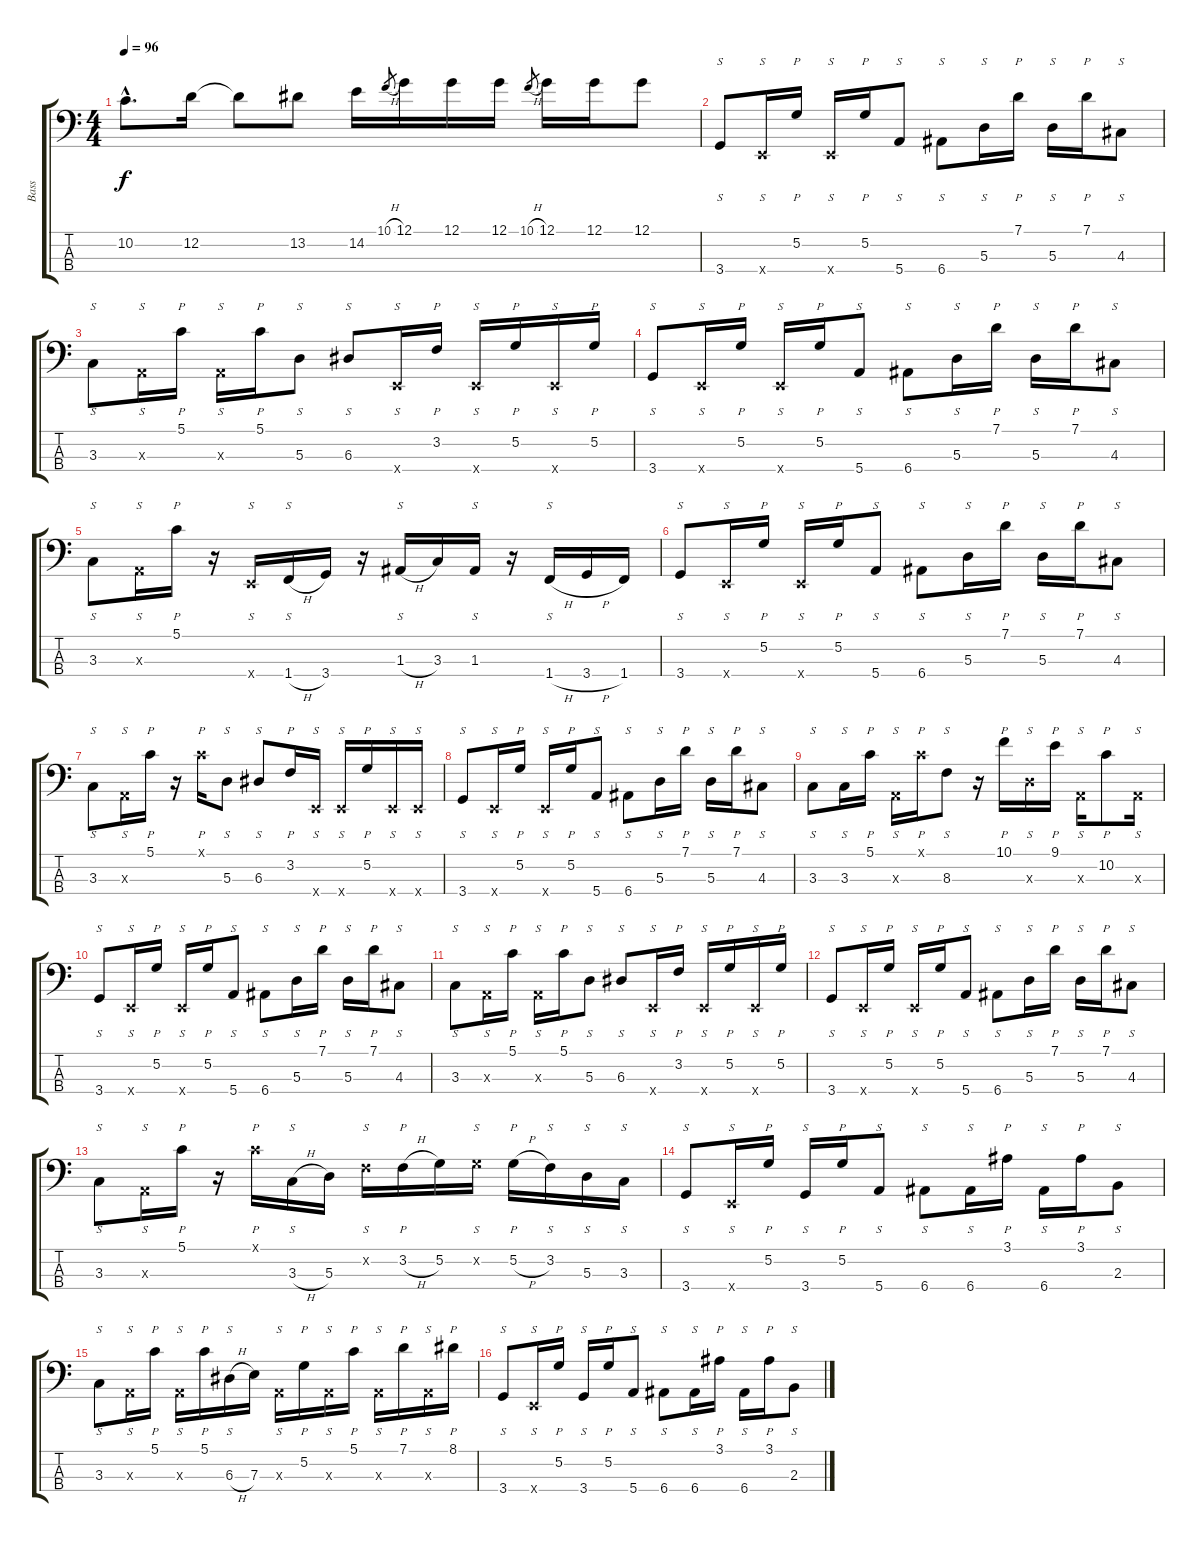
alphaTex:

\track ("Bass" "Bass") {instrument electricbassfinger}
\staff {score tabs}
\tuning (G2 D2 A1 E1) {hide}
\ts (4 4)
\tempo 96
\clef f4
\ks c
10.2{hac}.8{d dy f} 12.2.16 12.2{t}.8 13.2.8 14.2.16 10.1{h}.8{gr} 12.1.16 12.1.16 12.1.16 10.1{h}.8{gr} 12.1.16 12.1.16 12.1.8 |
3.4.8{s instrument slapbass1} 0.4{x}.16{s} 5.2.16{p} 0.4{x}.16{s} 5.2.16{p} 5.4.8{s} 6.4.8{s} 5.3.16{s} 7.1.16{p} 5.3.16{s} 7.1.16{p} 4.3.8{s} |
3.3.8{s} 0.3{x}.16{s} 5.1.16{p} 0.3{x}.16{s} 5.1.16{p} 5.3.8{s} 6.3.8{s} 0.4{x}.16{s} 3.2.16{p} 0.4{x}.16{s} 5.2.16{p} 0.4{x}.16{s} 5.2.16{p} |
3.4.8{s} 0.4{x}.16{s} 5.2.16{p} 0.4{x}.16{s} 5.2.16{p} 5.4.8{s} 6.4.8{s} 5.3.16{s} 7.1.16{p} 5.3.16{s} 7.1.16{p} 4.3.8{s} |
3.3.8{s} 0.3{x}.16{s} 5.1.16{p} r.16 0.4{x}.16{s} 1.4{h}.16{s} 3.4.16 r.16 1.3{h}.16{s} 3.3.16 1.3.16{s} r.16 1.4{h}.16{s} 3.4{h}.16 1.4.16 |
3.4.8{s} 0.4{x}.16{s} 5.2.16{p} 0.4{x}.16{s} 5.2.16{p} 5.4.8{s} 6.4.8{s} 5.3.16{s} 7.1.16{p} 5.3.16{s} 7.1.16{p} 4.3.8{s} |
3.3.8{s} 0.3{x}.16{s} 5.1.16{p} r.16 5.1{x}.16{p} 5.3.8{s} 6.3.8{s} 3.2.16{p} 0.4{x}.16{s} 0.4{x}.16{s} 5.2.16{p} 0.4{x}.16{s} 0.4{x}.16{s} |
3.4.8{s} 0.4{x}.16{s} 5.2.16{p} 0.4{x}.16{s} 5.2.16{p} 5.4.8{s} 6.4.8{s} 5.3.16{s} 7.1.16{p} 5.3.16{s} 7.1.16{p} 4.3.8{s} |
3.3.8{s} 3.3.16{s} 5.1.16{p} 0.3{x}.16{s} 5.1{x}.16{p} 8.3.8{s} r.16 10.1.16{p} 5.3{x}.16{s} 9.1.16{p} 0.3{x}.16{s} 10.2.8{p} 0.3{x}.16{s} |
3.4.8{s} 0.4{x}.16{s} 5.2.16{p} 0.4{x}.16{s} 5.2.16{p} 5.4.8{s} 6.4.8{s} 5.3.16{s} 7.1.16{p} 5.3.16{s} 7.1.16{p} 4.3.8{s} |
3.3.8{s} 0.3{x}.16{s} 5.1.16{p} 0.3{x}.16{s} 5.1.16{p} 5.3.8{s} 6.3.8{s} 0.4{x}.16{s} 3.2.16{p} 0.4{x}.16{s} 5.2.16{p} 0.4{x}.16{s} 5.2.16{p} |
3.4.8{s} 0.4{x}.16{s} 5.2.16{p} 0.4{x}.16{s} 5.2.16{p} 5.4.8{s} 6.4.8{s} 5.3.16{s} 7.1.16{p} 5.3.16{s} 7.1.16{p} 4.3.8{s} |
3.3.8{s} 0.3{x}.16{s} 5.1.16{p} r.16 5.1{x}.16{p} 3.3{h}.16{s} 5.3.16 3.2{x}.16{s} 3.2{h}.16{p} 5.2.16 5.2{x}.16{s} 5.2{h}.16{p} 3.2.16{s} 5.3.16{s} 3.3.16{s} |
3.4.8{s} 0.4{x}.16{s} 5.2.16{p} 3.4.16{s} 5.2.16{p} 5.4.8{s} 6.4.8{s} 6.4.16{s} 3.1.16{p} 6.4.16{s} 3.1.16{p} 2.3.8{s} |
3.3.8{s} 0.3{x}.16{s} 5.1.16{p} 0.3{x}.16{s} 5.1.16{p} 6.3{h}.16{s} 7.3.16 0.3{x}.16{s} 5.2.16{p} 0.3{x}.16{s} 5.1.16{p} 0.3{x}.16{s} 7.1.16{p} 0.3{x}.16{s} 8.1.16{p} |
3.4.8{s} 0.4{x}.16{s} 5.2.16{p} 3.4.16{s} 5.2.16{p} 5.4.8{s} 6.4.8{s} 6.4.16{s} 3.1.16{p} 6.4.16{s} 3.1.16{p} 2.3.8{s}
